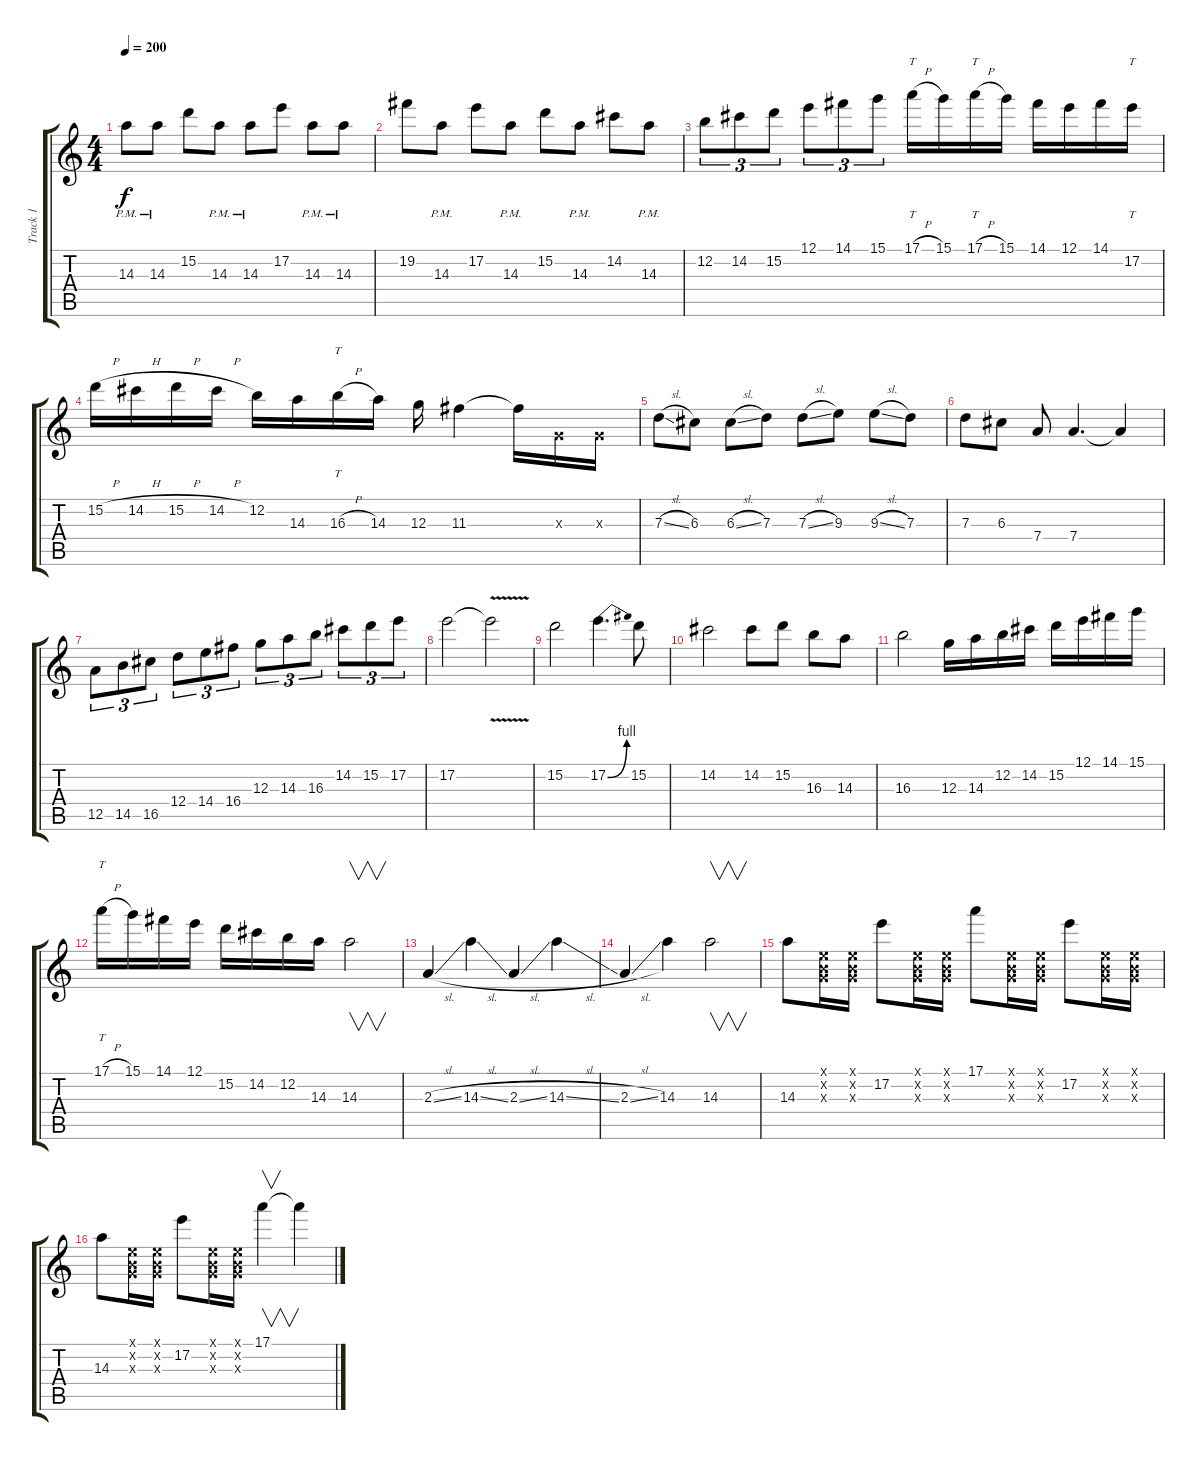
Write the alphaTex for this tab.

\track ("Track 1" "Track 1") {instrument overdrivenguitar}
\staff {score tabs}
\tuning (E4 B3 G3 D3 A2 E2) {hide}
\ts (4 4)
\tempo 200
\clef g2
\ks c
14.3{pm}.8{dy f} 14.3{pm}.8 15.2.8 14.3{pm}.8 14.3{pm}.8 17.2.8 14.3{pm}.8 14.3{pm}.8 |
19.2.8 14.3{pm}.8 17.2.8 14.3{pm}.8 15.2.8 14.3{pm}.8 14.2.8 14.3{pm}.8 |
12.2.8{tu (3 2)} 14.2.8{tu (3 2)} 15.2.8{tu (3 2)} 12.1.8{tu (3 2)} 14.1.8{tu (3 2)} 15.1.8{tu (3 2)} 17.1{h}.16{tt} 15.1.16 17.1{h}.16{tt} 15.1.16 14.1.16 12.1.16 14.1.16 17.2.16{tt} |
15.2{h}.16 14.2{h}.16 15.2{h}.16 14.2{h}.16 12.2.16 14.3.16 16.3{h}.16{tt} 14.3.16 12.3.16 11.3.4 11.3{t}.16 0.3{x}.16 0.3{x}.16 |
7.3{sl}.8 6.3.8 6.3{sl}.8 7.3.8 7.3{sl}.8 9.3.8 9.3{sl}.8 7.3.8 |
7.3.8 6.3.8 7.4.8 7.4.4{d} 7.4{t}.4 |
12.5.8{tu (3 2)} 14.5.8{tu (3 2)} 16.5.8{tu (3 2)} 12.4.8{tu (3 2)} 14.4.8{tu (3 2)} 16.4.8{tu (3 2)} 12.3.8{tu (3 2)} 14.3.8{tu (3 2)} 16.3.8{tu (3 2)} 14.2.8{tu (3 2)} 15.2.8{tu (3 2)} 17.2.8{tu (3 2)} |
17.2.2 17.2{v t}.2 |
15.2.2 17.2{be (bend 0 0 60 4)}.4{d} 15.2.8 |
14.2.2 14.2.8 15.2.8 16.3.8 14.3.8 |
16.3.2 12.3.16 14.3.16 12.2.16 14.2.16 15.2.16 12.1.16 14.1.16 15.1.16 |
17.1{h}.16{tt} 15.1.16 14.1.16 12.1.16 15.2.16 14.2.16 12.2.16 14.3.16 14.3.2{v} |
2.3{sl}.4 14.3{sl}.4 2.3{sl}.4 14.3{sl}.4 |
2.3{sl}.4 14.3.4 14.3.2{v} |
14.3.8 (0.1{x} 0.2{x} 0.3{x}).16 (0.1{x} 0.2{x} 0.3{x}).16 17.2.8 (0.1{x} 0.2{x} 0.3{x}).16 (0.1{x} 0.2{x} 0.3{x}).16 17.1.8 (0.1{x} 0.2{x} 0.3{x}).16 (0.1{x} 0.2{x} 0.3{x}).16 17.2.8 (0.1{x} 0.2{x} 0.3{x}).16 (0.1{x} 0.2{x} 0.3{x}).16 |
14.3.8 (0.1{x} 0.2{x} 0.3{x}).16 (0.1{x} 0.2{x} 0.3{x}).16 17.2.8 (0.1{x} 0.2{x} 0.3{x}).16 (0.1{x} 0.2{x} 0.3{x}).16 17.1.4{v} 17.1{t}.4
